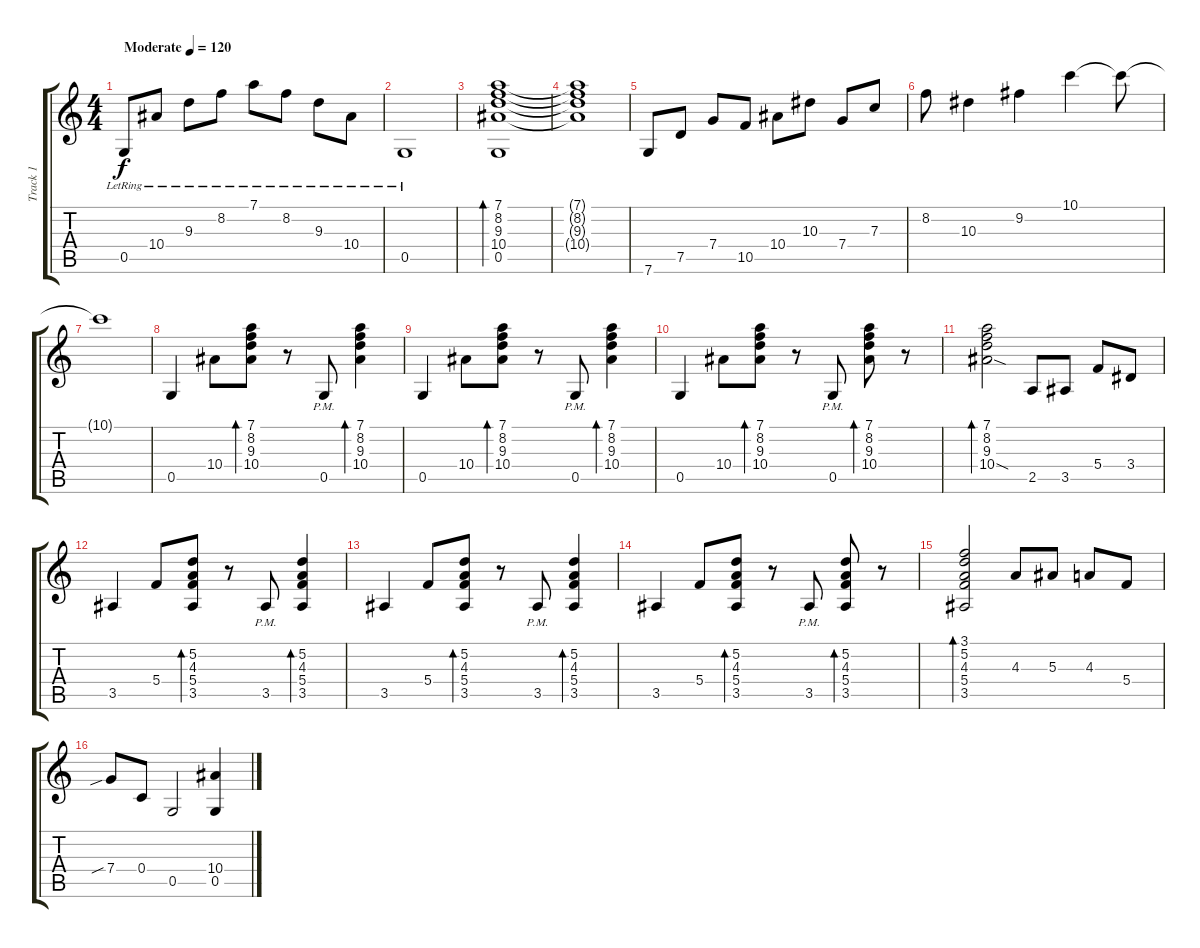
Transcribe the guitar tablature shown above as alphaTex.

\track ("Track 1" "Track 1") {instrument acousticguitarsteel}
\staff {score tabs}
\tuning (D4 A3 F3 C3 G2 C2) {hide}
\ts (4 4)
\tempo (120 "Moderate")
\clef g2
\ks c
0.5{lr}.8{dy f instrument acousticguitarsteel} 10.4{lr}.8 9.3{lr}.8 8.2{lr}.8 7.1{lr}.8 8.2{lr}.8 9.3{lr}.8 10.4{lr}.8 |
0.5{lr}.1 |
(7.1 8.2 9.3 10.4 0.5).1{bd 240} |
(7.1{t} 8.2{t} 9.3{t} 10.4{t}).1 |
7.6.8 7.5.8 7.4.8 10.5.8 10.4.8 10.3.8 7.4.8 7.3.8 |
8.2.8 10.3.4 9.2.4 10.1.4 10.1{t}.8 |
10.1{t}.1 |
0.5.4 10.4.8 (7.1 8.2 9.3 10.4).8{bd 30} r.8 0.5{pm}.8 (7.1 8.2 9.3 10.4).4{bd 30} |
0.5.4 10.4.8 (7.1 8.2 9.3 10.4).8{bd 30} r.8 0.5{pm}.8 (7.1 8.2 9.3 10.4).4{bd 30} |
0.5.4 10.4.8 (7.1 8.2 9.3 10.4).8{bd 30} r.8 0.5{pm}.8 (7.1 8.2 9.3 10.4).8{bd 30} r.8 |
(7.1 8.2 9.3 10.4{sod}).2{bd 240} 2.5.8 3.5.8 5.4.8 3.4.8 |
3.5.4 5.4.8 (5.2 4.3 5.4 3.5).8{bd 30} r.8 3.5{pm}.8 (5.2 4.3 5.4 3.5).4{bd 30} |
3.5.4 5.4.8 (5.2 4.3 5.4 3.5).8{bd 30} r.8 3.5{pm}.8 (5.2 4.3 5.4 3.5).4{bd 30} |
3.5.4 5.4.8 (5.2 4.3 5.4 3.5).8{bd 30} r.8 3.5{pm}.8 (5.2 4.3 5.4 3.5).8{bd 30} r.8 |
(3.1 5.2 4.3 5.4 3.5).2{bd 120} 4.3.8 5.3.8 4.3.8 5.4.8 |
7.4{sib}.8 0.4.8 0.5.2 (10.4 0.5).4
